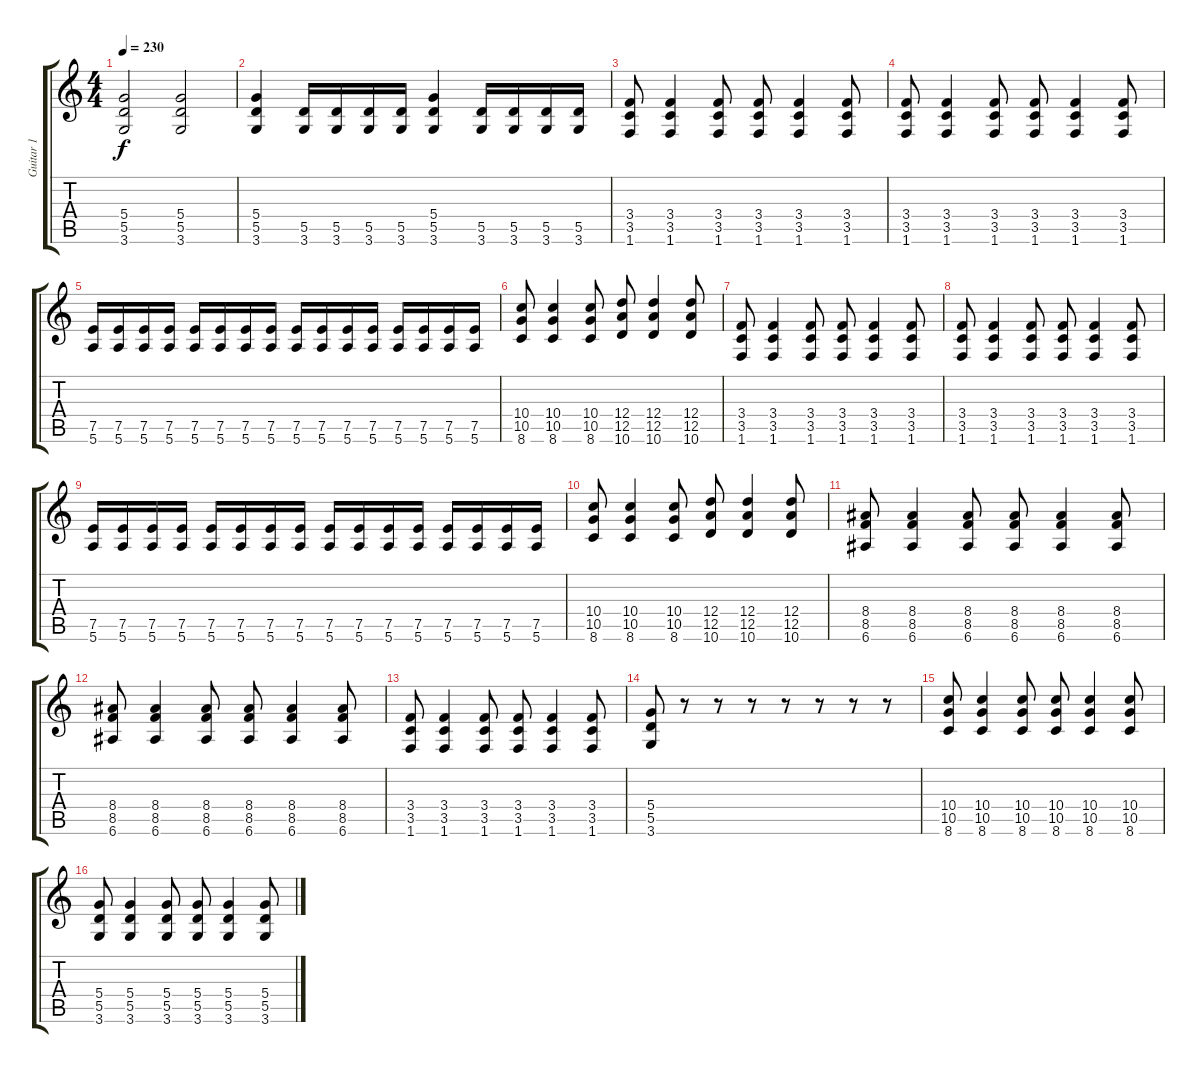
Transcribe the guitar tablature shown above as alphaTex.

\track ("Guitar 1" "Guitar 1") {instrument distortionguitar}
\staff {score tabs}
\tuning (E4 B3 G3 D3 A2 E2) {hide}
\ts (4 4)
\tempo 230
\clef g2
\ks c
(5.4 5.5 3.6).2{dy f} (5.4 5.5 3.6).2 |
(5.4 5.5 3.6).4 (5.5 3.6).16 (5.5 3.6).16 (5.5 3.6).16 (5.5 3.6).16 (5.4 5.5 3.6).4 (5.5 3.6).16 (5.5 3.6).16 (5.5 3.6).16 (5.5 3.6).16 |
(3.4 3.5 1.6).8 (3.4 3.5 1.6).4 (3.4 3.5 1.6).8 (3.4 3.5 1.6).8 (3.4 3.5 1.6).4 (3.4 3.5 1.6).8 |
(3.4 3.5 1.6).8 (3.4 3.5 1.6).4 (3.4 3.5 1.6).8 (3.4 3.5 1.6).8 (3.4 3.5 1.6).4 (3.4 3.5 1.6).8 |
(7.5 5.6).16 (7.5 5.6).16 (7.5 5.6).16 (7.5 5.6).16 (7.5 5.6).16 (7.5 5.6).16 (7.5 5.6).16 (7.5 5.6).16 (7.5 5.6).16 (7.5 5.6).16 (7.5 5.6).16 (7.5 5.6).16 (7.5 5.6).16 (7.5 5.6).16 (7.5 5.6).16 (7.5 5.6).16 |
(10.4 10.5 8.6).8 (10.4 10.5 8.6).4 (10.4 10.5 8.6).8 (12.4 12.5 10.6).8 (12.4 12.5 10.6).4 (12.4 12.5 10.6).8 |
(3.4 3.5 1.6).8 (3.4 3.5 1.6).4 (3.4 3.5 1.6).8 (3.4 3.5 1.6).8 (3.4 3.5 1.6).4 (3.4 3.5 1.6).8 |
(3.4 3.5 1.6).8 (3.4 3.5 1.6).4 (3.4 3.5 1.6).8 (3.4 3.5 1.6).8 (3.4 3.5 1.6).4 (3.4 3.5 1.6).8 |
(7.5 5.6).16 (7.5 5.6).16 (7.5 5.6).16 (7.5 5.6).16 (7.5 5.6).16 (7.5 5.6).16 (7.5 5.6).16 (7.5 5.6).16 (7.5 5.6).16 (7.5 5.6).16 (7.5 5.6).16 (7.5 5.6).16 (7.5 5.6).16 (7.5 5.6).16 (7.5 5.6).16 (7.5 5.6).16 |
(10.4 10.5 8.6).8 (10.4 10.5 8.6).4 (10.4 10.5 8.6).8 (12.4 12.5 10.6).8 (12.4 12.5 10.6).4 (12.4 12.5 10.6).8 |
(8.4 8.5 6.6).8 (8.4 8.5 6.6).4 (8.4 8.5 6.6).8 (8.4 8.5 6.6).8 (8.4 8.5 6.6).4 (8.4 8.5 6.6).8 |
(8.4 8.5 6.6).8 (8.4 8.5 6.6).4 (8.4 8.5 6.6).8 (8.4 8.5 6.6).8 (8.4 8.5 6.6).4 (8.4 8.5 6.6).8 |
(3.4 3.5 1.6).8 (3.4 3.5 1.6).4 (3.4 3.5 1.6).8 (3.4 3.5 1.6).8 (3.4 3.5 1.6).4 (3.4 3.5 1.6).8 |
(5.4 5.5 3.6).8 r.8 r.8 r.8 r.8 r.8 r.8 r.8 |
(10.4 10.5 8.6).8 (10.4 10.5 8.6).4 (10.4 10.5 8.6).8 (10.4 10.5 8.6).8 (10.4 10.5 8.6).4 (10.4 10.5 8.6).8 |
(5.4 5.5 3.6).8 (5.4 5.5 3.6).4 (5.4 5.5 3.6).8 (5.4 5.5 3.6).8 (5.4 5.5 3.6).4 (5.4 5.5 3.6).8
